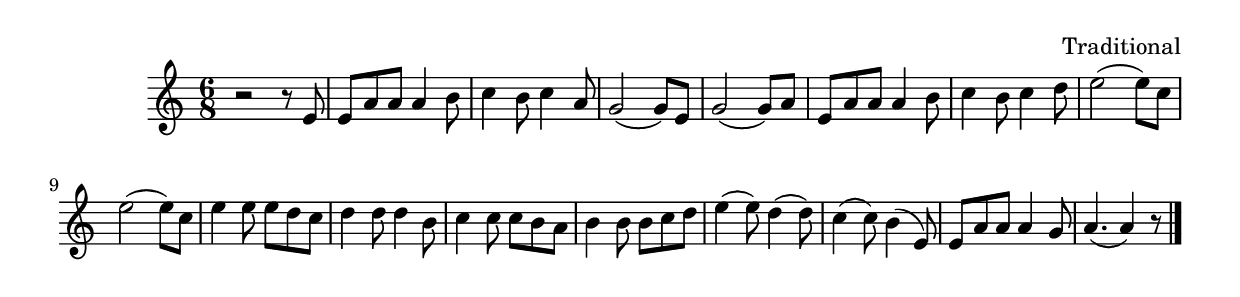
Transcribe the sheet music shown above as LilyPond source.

\version "2.16.0"

\header {
  %title = "Johnny I hardly knew ye"
  composer = "Traditional"
}

\relative c'
{
  \time 6/8
  \key c \major			
  r2 r8 e8 | 
  e a a a4 b 8 | 
  c4 b8 c4 a8 |
  g2 ( g8) e | 
  g2 ( g8) a | 
  e a a a4 b8 |
  c4 b8 c4 d8 | 
  e2( e8) c8 | 
  e2( e8) c8 |
  e4 e8 e d c | 
  d4 d8 d4 b8 | 
  c4 c8 c b a |
  b4 b8 b c d | 
  e4( e8) d4( d8) | 
  c4( c8) b4( e,8) |
  e a a a4 g8 | 
  a4.( a4) r8 \bar "|."
} 